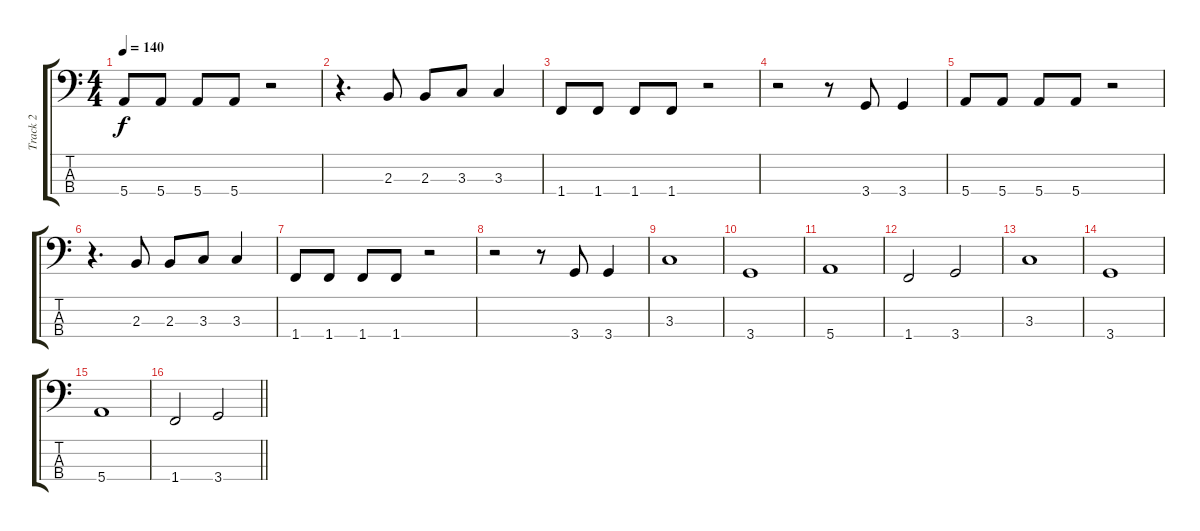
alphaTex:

\track ("Track 2" "Track 2") {instrument electricbassfinger}
\staff {score tabs}
\tuning (G2 D2 A1 E1) {hide}
\ts (4 4)
\tempo 140
\clef f4
\ks c
5.4.8{dy f} 5.4.8 5.4.8 5.4.8 r.2 |
r.4{d} 2.3.8 2.3.8 3.3.8 3.3.4 |
1.4.8 1.4.8 1.4.8 1.4.8 r.2 |
r.2 r.8 3.4.8 3.4.4 |
5.4.8 5.4.8 5.4.8 5.4.8 r.2 |
r.4{d} 2.3.8 2.3.8 3.3.8 3.3.4 |
1.4.8 1.4.8 1.4.8 1.4.8 r.2 |
r.2 r.8 3.4.8 3.4.4 |
3.3.1 |
3.4.1 |
5.4.1 |
1.4.2 3.4.2 |
3.3.1 |
3.4.1 |
5.4.1 |
\barLineRight lightlight
1.4.2 3.4.2
